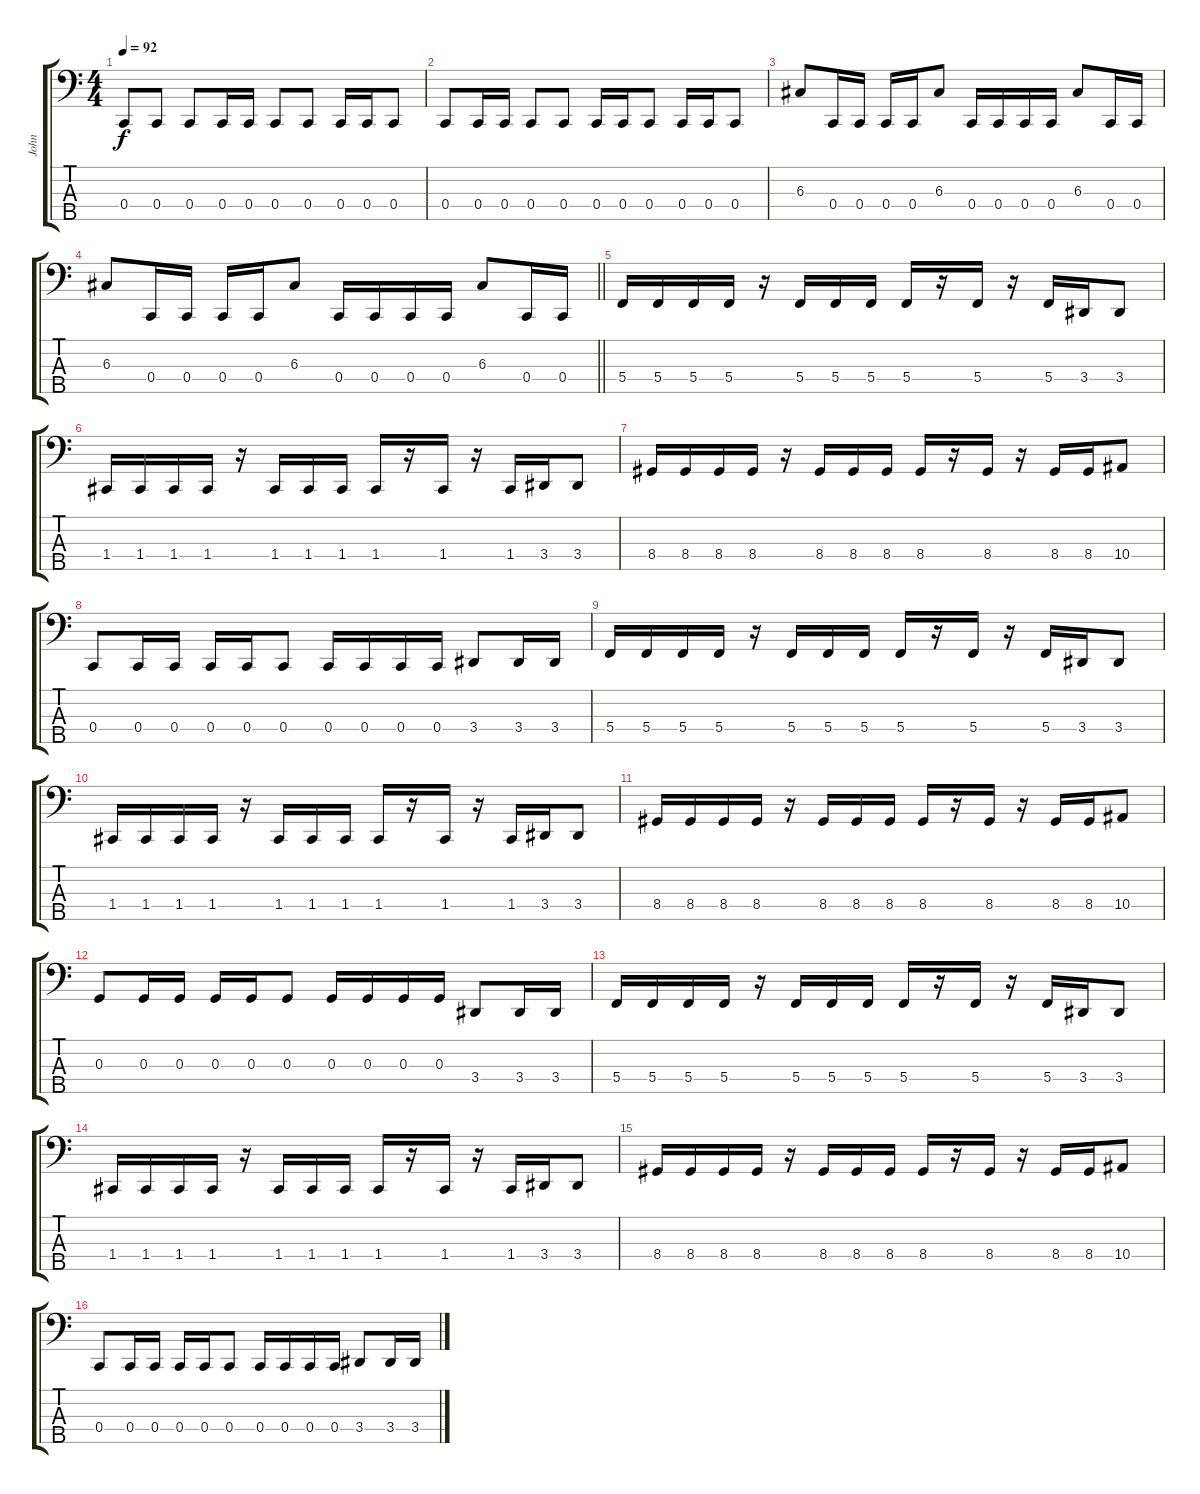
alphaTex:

\track ("John" "John") {instrument electricbassfinger}
\staff {score tabs}
\tuning (F2 C2 G1 C1 A0) {hide}
\ts (4 4)
\tempo 92
\clef f4
\ks c
0.4.8{dy f} 0.4.8 0.4.8 0.4.16 0.4.16 0.4.8 0.4.8 0.4.16 0.4.16 0.4.8 |
0.4.8 0.4.16 0.4.16 0.4.8 0.4.8 0.4.16 0.4.16 0.4.8 0.4.16 0.4.16 0.4.8 |
6.3.8 0.4.16 0.4.16 0.4.16 0.4.16 6.3.8 0.4.16 0.4.16 0.4.16 0.4.16 6.3.8 0.4.16 0.4.16 |
\barLineRight lightlight
6.3.8 0.4.16 0.4.16 0.4.16 0.4.16 6.3.8 0.4.16 0.4.16 0.4.16 0.4.16 6.3.8 0.4.16 0.4.16 |
5.4.16 5.4.16 5.4.16 5.4.16 r.16 5.4.16 5.4.16 5.4.16 5.4.16 r.16 5.4.16 r.16 5.4.16 3.4.16 3.4.8 |
1.4.16 1.4.16 1.4.16 1.4.16 r.16 1.4.16 1.4.16 1.4.16 1.4.16 r.16 1.4.16 r.16 1.4.16 3.4.16 3.4.8 |
8.4.16 8.4.16 8.4.16 8.4.16 r.16 8.4.16 8.4.16 8.4.16 8.4.16 r.16 8.4.16 r.16 8.4.16 8.4.16 10.4.8 |
0.4.8 0.4.16 0.4.16 0.4.16 0.4.16 0.4.8 0.4.16 0.4.16 0.4.16 0.4.16 3.4.8 3.4.16 3.4.16 |
5.4.16 5.4.16 5.4.16 5.4.16 r.16 5.4.16 5.4.16 5.4.16 5.4.16 r.16 5.4.16 r.16 5.4.16 3.4.16 3.4.8 |
1.4.16 1.4.16 1.4.16 1.4.16 r.16 1.4.16 1.4.16 1.4.16 1.4.16 r.16 1.4.16 r.16 1.4.16 3.4.16 3.4.8 |
8.4.16 8.4.16 8.4.16 8.4.16 r.16 8.4.16 8.4.16 8.4.16 8.4.16 r.16 8.4.16 r.16 8.4.16 8.4.16 10.4.8 |
0.3.8 0.3.16 0.3.16 0.3.16 0.3.16 0.3.8 0.3.16 0.3.16 0.3.16 0.3.16 3.4.8 3.4.16 3.4.16 |
5.4.16 5.4.16 5.4.16 5.4.16 r.16 5.4.16 5.4.16 5.4.16 5.4.16 r.16 5.4.16 r.16 5.4.16 3.4.16 3.4.8 |
1.4.16 1.4.16 1.4.16 1.4.16 r.16 1.4.16 1.4.16 1.4.16 1.4.16 r.16 1.4.16 r.16 1.4.16 3.4.16 3.4.8 |
8.4.16 8.4.16 8.4.16 8.4.16 r.16 8.4.16 8.4.16 8.4.16 8.4.16 r.16 8.4.16 r.16 8.4.16 8.4.16 10.4.8 |
0.4.8 0.4.16 0.4.16 0.4.16 0.4.16 0.4.8 0.4.16 0.4.16 0.4.16 0.4.16 3.4.8 3.4.16 3.4.16
